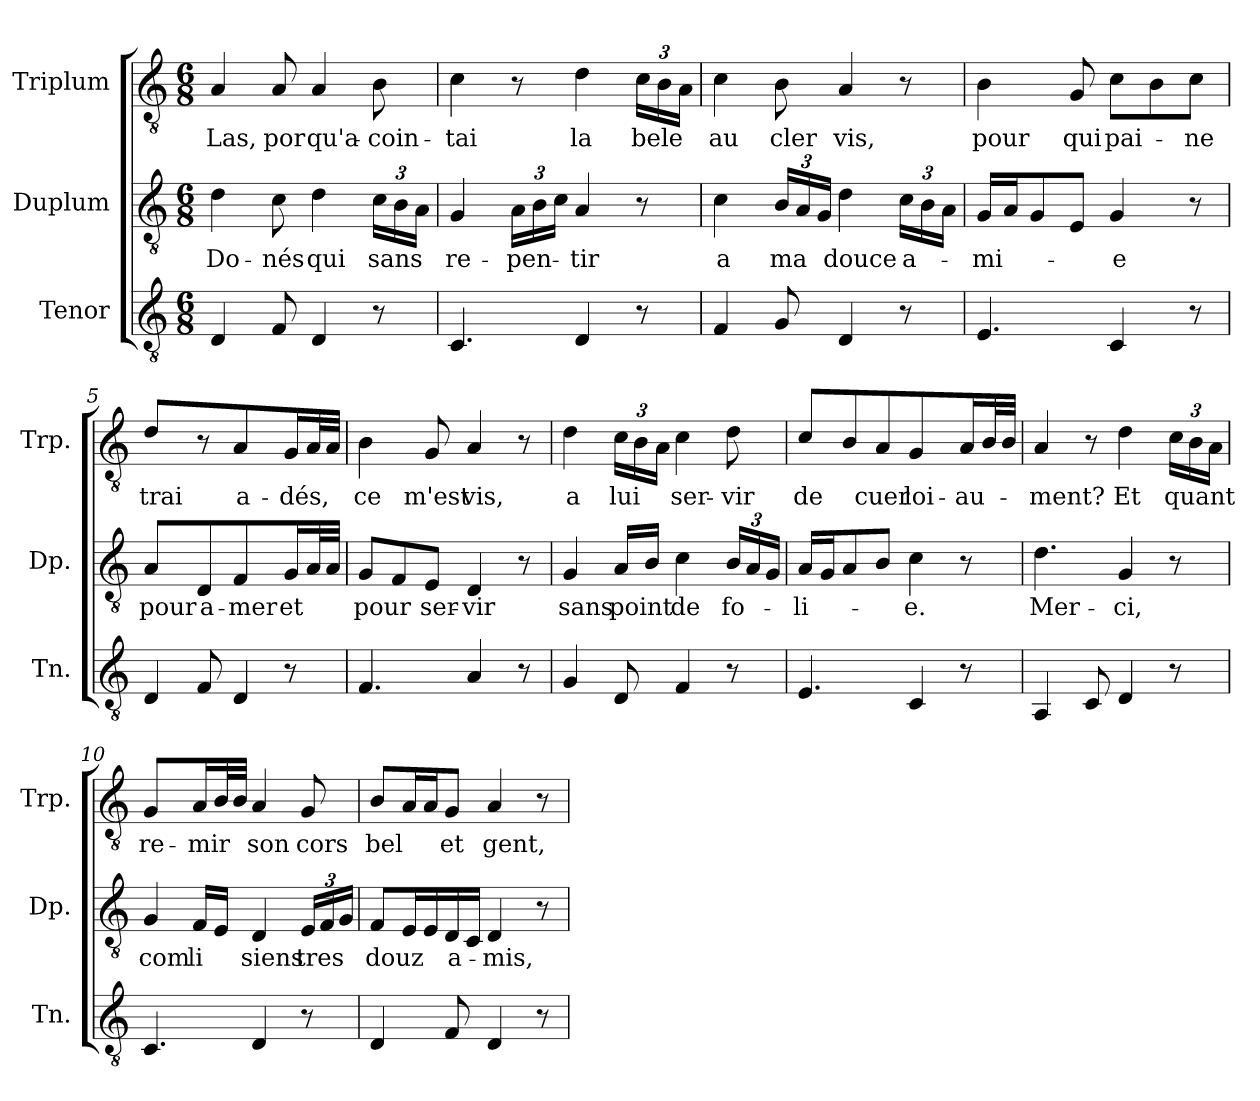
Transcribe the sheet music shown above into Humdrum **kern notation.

**kern	**kern	**text	**kern	**text
*part3	*part2	*part2	*part1	*part1
*staff3	*staff2	*staff2	*staff1	*staff1
*I"Tenor	*I"Duplum	*	*I"Triplum	*
*I'Tn.	*I'Dp.	*	*I'Trp.	*
*clefGv2	*clefGv2	*	*clefGv2	*
*k[]	*k[]	*	*k[]	*
*M6/8	*M6/8	*	*M6/8	*
=1	=1	=1	=1	=1
!	!	!LO:LY:b	!	!LO:LY:b
4D/	4d\	Do-	4A/	Las,
!	!	!LO:LY:b	!	!LO:LY:b
8F/	8c\	-nés	8A/	por
!	!	!LO:LY:b	!	!LO:LY:b
4D/	4d\	qui	4A/	qu'a-
*	*Xbrackettup	*	*	*
!	!	!LO:LY:b	!	!LO:LY:b
8r	24c\LL	sans	8B\	-coin-
.	24B\	.	.	.
.	24A\JJ	.	.	.
=2	=2	=2	=2	=2
!	!	!LO:LY:b	!	!LO:LY:b
4.C/	4G/	re-	4c\	-tai
!	!	!LO:LY:b	!	!
.	24A\LL	-pen-	8r	.
.	24B\	.	.	.
.	24c\JJ	.	.	.
!	!	!LO:LY:b	!	!LO:LY:b
4D/	4A/	-tir	4d\	la
*	*	*	*Xbrackettup	*
!	!	!	!	!LO:LY:b
8r	8r	.	24c\LL	bele
.	.	.	24B\	.
.	.	.	24A\JJ	.
=3	=3	=3	=3	=3
!	!	!LO:LY:b	!	!LO:LY:b
4F/	4c\	a	4c\	au
!	!	!LO:LY:b	!	!LO:LY:b
8G/	24B/LL	ma	8B\	cler
.	24A/	.	.	.
.	24G/JJ	.	.	.
!	!	!LO:LY:b	!	!LO:LY:b
4D/	4d\	douce	4A/	vis,
!	!	!LO:LY:b	!	!
8r	24c\LL	a-	8r	.
.	24B\	.	.	.
.	24A\JJ	.	.	.
=4	=4	=4	=4	=4
!	!	!LO:LY:b	!	!LO:LY:b
4.E/	16G/LL	-mi-	4B\	pour
.	16A/J	.	.	.
.	8G/	.	.	.
!	!	!	!	!LO:LY:b
.	8E/J	.	8G/	qui
!	!	!LO:LY:b	!	!LO:LY:b
4C/	4G/	-e	8c\L	pai-
.	.	.	8B\	.
!	!	!	!	!LO:LY:b
8r	8r	.	8c\J	-ne
=5	=5	=5	=5	=5
!	!	!LO:LY:b	!	!LO:LY:b
4D/	4A/	pour	4d\	trai
!	!	!LO:LY:b	!	!
8F/	8D/	a-	8r	.
!	!	!LO:LY:b	!	!LO:LY:b
4D/	4F/	-mer	4A/	a-
!	!	!LO:LY:b	!	!LO:LY:b
8r	16G/LL	et	16G/LL	-dés,
*	*tremolo	*	*	*
*	*	*	*tremolo	*
.	32A/	.	32A/	.
.	32A/JJJ	.	32A/JJJ	.
*	*	*	*Xtremolo	*
*	*Xtremolo	*	*	*
!!LO:LB:g=z
=6	=6	=6	=6	=6
!	!	!LO:LY:b	!	!LO:LY:b
4.F/	8G/L	pour	4B\	ce
.	8F/	.	.	.
!	!	!LO:LY:b	!	!LO:LY:b
.	8E/J	ser-	8G/	m'est
!	!	!LO:LY:b	!	!LO:LY:b
4A/	4D/	-vir	4A/	vis,
8r	8r	.	8r	.
=7	=7	=7	=7	=7
!	!	!LO:LY:b	!	!LO:LY:b
4G/	4G/	sans	4d\	a
!	!	!LO:LY:b	!	!LO:LY:b
8D/	16A/LL	point	24c\LL	lui
.	.	.	24B\	.
.	16B/JJ	.	.	.
.	.	.	24A\JJ	.
!	!	!LO:LY:b	!	!LO:LY:b
4F/	4c\	de	4c\	ser-
!	!	!LO:LY:b	!	!LO:LY:b
8r	24B/LL	fo-	8d\	-vir
.	24A/	.	.	.
.	24G/JJ	.	.	.
=8	=8	=8	=8	=8
!	!	!LO:LY:b	!	!LO:LY:b
4.E/	16A/LL	-li-	8c\L	de
.	16G/J	.	.	.
.	8A/	.	8B\	.
!	!	!	!	!LO:LY:b
.	8B/J	.	8A\J	cuer
!	!	!LO:LY:b	!	!LO:LY:b
4C/	4c\	-e.	4G/	loi-
!	!	!	!	!LO:LY:b
8r	8r	.	16A/LL	-au-
*	*	*	*tremolo	*
.	.	.	32B/	.
.	.	.	32B/JJJ	.
*	*	*	*Xtremolo	*
=9	=9	=9	=9	=9
!	!	!LO:LY:b	!	!LO:LY:b
4AA/	4.d\	Mer-	4A/	-ment?
8C/	.	.	8r	.
!	!	!LO:LY:b	!	!LO:LY:b
4D/	4G/	-ci,	4d\	Et
!	!	!	!	!LO:LY:b
8r	8r	.	24c\LL	quant
.	.	.	24B\	.
.	.	.	24A\JJ	.
=10	=10	=10	=10	=10
!	!	!LO:LY:b	!	!LO:LY:b
4.C/	4G/	com	4G/	re-
!	!	!LO:LY:b	!	!LO:LY:b
.	16F/LL	li	16A/LL	-mir
*	*	*	*tremolo	*
.	16E/JJ	.	32B/	.
.	.	.	32B/JJJ	.
*	*	*	*Xtremolo	*
!	!	!LO:LY:b	!	!LO:LY:b
4D/	4D/	siens	4A/	son
!	!	!LO:LY:b	!	!LO:LY:b
8r	24E/LL	tres	8G/	cors
.	24F/	.	.	.
.	24G/JJ	.	.	.
!!LO:LB:g=z
=11	=11	=11	=11	=11
!	!	!LO:LY:b	!	!LO:LY:b
4D/	8F/L	douz	8B/L	bel
*	*tremolo	*	*	*
*	*	*	*tremolo	*
.	16E/	.	16A/	.
.	16E/	.	16A/	.
*	*	*	*Xtremolo	*
*	*Xtremolo	*	*	*
!	!	!LO:LY:b	!	!LO:LY:b
8F/	16D/L	a-	8G/J	et
.	16C/JJ	.	.	.
!	!	!LO:LY:b	!	!LO:LY:b
4D/	4D/	-mis,	4A/	gent,
8r	8r	.	8r	.
=	=	=	=	=
*-	*-	*-	*-	*-
